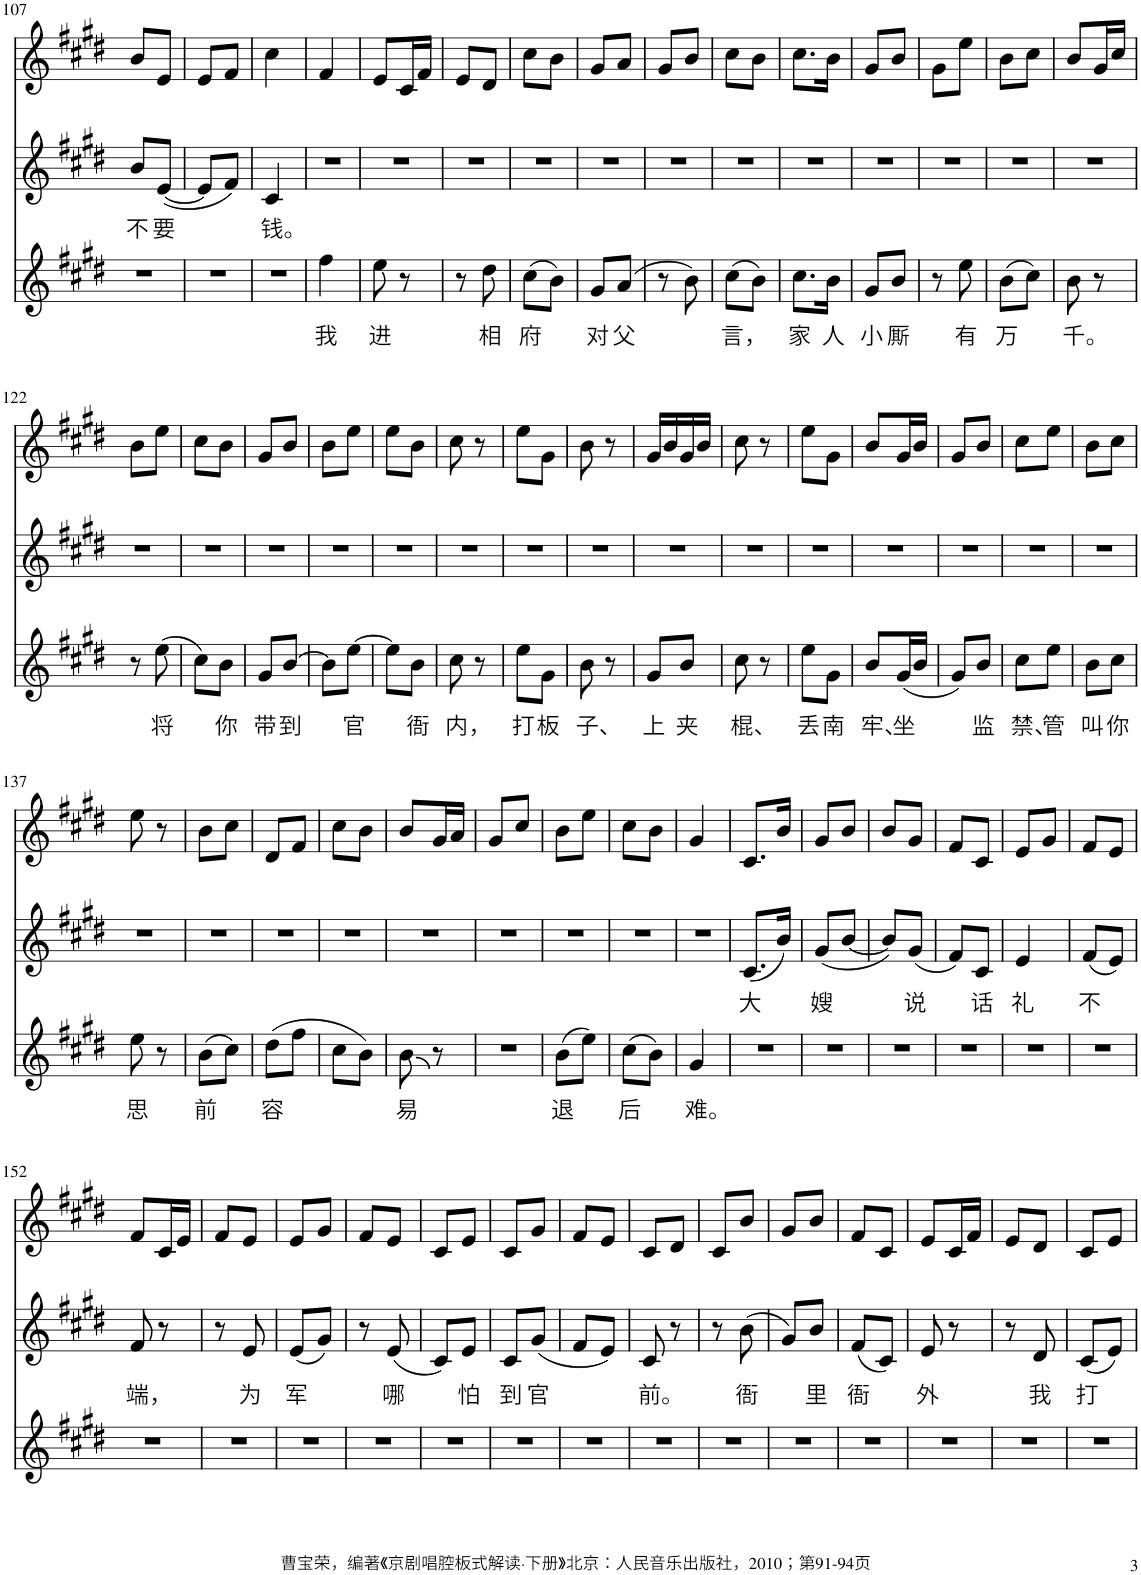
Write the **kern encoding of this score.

**kern	**text	**kern	**text	**kern
*part3	*part3	*part2	*part2	*part1
*staff3	*staff3	*staff2	*staff2	*staff1
*I"Piano	*	*I"Piano	*	*I"Piano
*I'Pno	*	*I'Pno	*	*I'Pno
!!LO:PB:g=z
*clefG2	*	*clefG2	*	*clefG2
*k[f#c#g#d#]	*	*k[f#c#g#d#]	*	*k[f#c#g#d#]
*M1/4	*	*M1/4	*	*M1/4
=107	=107	=107	=107	=107
!	!	!	!LO:LY:b	!
4r	.	8b/L	不	8b/L
!	!	!	!LO:LY:b	!
.	.	([8e/J	要	8e/J
=108	=108	=108	=108	=108
4r	.	8e/L]	.	8e/L
.	.	8f#/J)	.	8f#/J
=109	=109	=109	=109	=109
!	!	!	!LO:LY:b	!
4r	.	4c#/	钱。	4cc#\
=110	=110	=110	=110	=110
!	!LO:LY:b	!	!	!
4ff#\	我	4r	.	4f#/
=111	=111	=111	=111	=111
!	!LO:LY:b	!	!	!
8ee\	进	4r	.	8e/L
8r	.	.	.	16c#/L
.	.	.	.	16f#/JJ
=112	=112	=112	=112	=112
8r	.	4r	.	8e/L
!	!LO:LY:b	!	!	!
8dd#\	相	.	.	8d#/J
=113	=113	=113	=113	=113
!	!LO:LY:b	!	!	!
(8cc#\L	府	4r	.	8cc#\L
8b\J)	.	.	.	8b\J
=114	=114	=114	=114	=114
!	!LO:LY:b	!	!	!
8g#/L	对	4r	.	8g#/L
!	!LO:LY:b	!	!	!
(8a/J	父	.	.	8a/J
=115	=115	=115	=115	=115
8r	.	4r	.	8g#/L
8b\)	.	.	.	8b/J
=116	=116	=116	=116	=116
!	!LO:LY:b	!	!	!
(8cc#\L	言，	4r	.	8cc#\L
8b\J)	.	.	.	8b\J
=117	=117	=117	=117	=117
!	!LO:LY:b	!	!	!
8.cc#\L	家	4r	.	8.cc#\L
!	!LO:LY:b	!	!	!
16b\Jk	人	.	.	16b\Jk
=118	=118	=118	=118	=118
!	!LO:LY:b	!	!	!
8g#/L	小	4r	.	8g#/L
!	!LO:LY:b	!	!	!
8b/J	厮	.	.	8b/J
=119	=119	=119	=119	=119
8r	.	4r	.	8g#\L
!	!LO:LY:b	!	!	!
8ee\	有	.	.	8ee\J
=120	=120	=120	=120	=120
!	!LO:LY:b	!	!	!
(8b\L	万	4r	.	8b\L
8cc#\J)	.	.	.	8cc#\J
=121	=121	=121	=121	=121
!	!LO:LY:b	!	!	!
8b\	千。	4r	.	8b/L
8r	.	.	.	16g#/L
.	.	.	.	16cc#/JJ
!!LO:LB:g=z
=122	=122	=122	=122	=122
8r	.	4r	.	8b\L
!	!LO:LY:b	!	!	!
(8ee\	将	.	.	8ee\J
=123	=123	=123	=123	=123
8cc#\L)	.	4r	.	8cc#\L
!	!LO:LY:b	!	!	!
8b\J	你	.	.	8b\J
=124	=124	=124	=124	=124
!	!LO:LY:b	!	!	!
8g#/L	带	4r	.	8g#/L
!	!LO:LY:b	!	!	!
[8b/J	到	.	.	8b/J
=125	=125	=125	=125	=125
8b\L]	.	4r	.	8b\L
!	!LO:LY:b	!	!	!
[8ee\J	官	.	.	8ee\J
=126	=126	=126	=126	=126
8ee\L]	.	4r	.	8ee\L
!	!LO:LY:b	!	!	!
8b\J	衙	.	.	8b\J
=127	=127	=127	=127	=127
!	!LO:LY:b	!	!	!
8cc#\	内，	4r	.	8cc#\
8r	.	.	.	8r
=128	=128	=128	=128	=128
!	!LO:LY:b	!	!	!
8ee\L	打	4r	.	8ee\L
!	!LO:LY:b	!	!	!
8g#\J	板	.	.	8g#\J
=129	=129	=129	=129	=129
!	!LO:LY:b	!	!	!
8b\	子、	4r	.	8b\
8r	.	.	.	8r
=130	=130	=130	=130	=130
!	!LO:LY:b	!	!	!
8g#/L	上	4r	.	16g#/LL
.	.	.	.	16b/
!	!LO:LY:b	!	!	!
8b/J	夹	.	.	16g#/
.	.	.	.	16b/JJ
=131	=131	=131	=131	=131
!	!LO:LY:b	!	!	!
8cc#\	棍、	4r	.	8cc#\
8r	.	.	.	8r
=132	=132	=132	=132	=132
!	!LO:LY:b	!	!	!
8ee\L	丢	4r	.	8ee\L
!	!LO:LY:b	!	!	!
8g#\J	南	.	.	8g#\J
=133	=133	=133	=133	=133
!	!LO:LY:b	!	!	!
8b/L	牢、	4r	.	8b/L
!	!LO:LY:b	!	!	!
(16g#/L	坐	.	.	16g#/L
16b/JJ	.	.	.	16b/JJ
=134	=134	=134	=134	=134
8g#/L)	.	4r	.	8g#/L
!	!LO:LY:b	!	!	!
8b/J	监	.	.	8b/J
=135	=135	=135	=135	=135
!	!LO:LY:b	!	!	!
8cc#\L	禁、	4r	.	8cc#\L
!	!LO:LY:b	!	!	!
8ee\J	管	.	.	8ee\J
=136	=136	=136	=136	=136
!	!LO:LY:b	!	!	!
8b\L	叫	4r	.	8b\L
!	!LO:LY:b	!	!	!
8cc#\J	你	.	.	8cc#\J
!!LO:LB:g=z
=137	=137	=137	=137	=137
!	!LO:LY:b	!	!	!
8ee\	思	4r	.	8ee\
8r	.	.	.	8r
=138	=138	=138	=138	=138
!	!LO:LY:b	!	!	!
(8b\L	前	4r	.	8b\L
8cc#\J)	.	.	.	8cc#\J
=139	=139	=139	=139	=139
!	!LO:LY:b	!	!	!
(8dd#\L	容	4r	.	8d#/L
8ff#\J	.	.	.	8f#/J
=140	=140	=140	=140	=140
8cc#\L	.	4r	.	8cc#\L
8b\J)	.	.	.	8b\J
=141	=141	=141	=141	=141
!	!LO:LY:b	!	!	!
8b\	易	4r	.	8b/L
8r	.	.	.	16g#/L
.	.	.	.	16a/JJ
=142	=142	=142	=142	=142
4r	.	4r	.	8g#/L
.	.	.	.	8cc#/J
=143	=143	=143	=143	=143
!	!LO:LY:b	!	!	!
(8b\L	退	4r	.	8b\L
8ee\J)	.	.	.	8ee\J
=144	=144	=144	=144	=144
!	!LO:LY:b	!	!	!
(8cc#\L	后	4r	.	8cc#\L
8b\J)	.	.	.	8b\J
=145	=145	=145	=145	=145
!	!LO:LY:b	!	!	!
4g#/	难。	4r	.	4g#/
=146	=146	=146	=146	=146
!	!	!	!LO:LY:b	!
4r	.	(8.c#/L	大	8.c#/L
.	.	16b/Jk)	.	16b/Jk
=147	=147	=147	=147	=147
!	!	!	!LO:LY:b	!
4r	.	(8g#/L	嫂	8g#/L
.	.	[8b/J	.	8b/J
=148	=148	=148	=148	=148
4r	.	8b/L])	.	8b/L
!	!	!	!LO:LY:b	!
.	.	(8g#/J	说	8g#/J
=149	=149	=149	=149	=149
4r	.	8f#/L)	.	8f#/L
!	!	!	!LO:LY:b	!
.	.	8c#/J	话	8c#/J
=150	=150	=150	=150	=150
!	!	!	!LO:LY:b	!
4r	.	4e/	礼	8e/L
.	.	.	.	8g#/J
=151	=151	=151	=151	=151
!	!	!	!LO:LY:b	!
4r	.	(8f#/L	不	8f#/L
.	.	8e/J)	.	8e/J
!!LO:LB:g=z
=152	=152	=152	=152	=152
!	!	!	!LO:LY:b	!
4r	.	8f#/	端，	8f#/L
.	.	8r	.	16c#/L
.	.	.	.	16e/JJ
=153	=153	=153	=153	=153
4r	.	8r	.	8f#/L
!	!	!	!LO:LY:b	!
.	.	8e/	为	8e/J
=154	=154	=154	=154	=154
!	!	!	!LO:LY:b	!
4r	.	(8e/L	军	8e/L
.	.	8g#/J)	.	8g#/J
=155	=155	=155	=155	=155
4r	.	8r	.	8f#/L
!	!	!	!LO:LY:b	!
.	.	(8e/	哪	8e/J
=156	=156	=156	=156	=156
4r	.	8c#/L)	.	8c#/L
!	!	!	!LO:LY:b	!
.	.	8e/J	怕	8e/J
=157	=157	=157	=157	=157
!	!	!	!LO:LY:b	!
4r	.	8c#/L	到	8c#/L
!	!	!	!LO:LY:b	!
.	.	(8g#/J	官	8g#/J
=158	=158	=158	=158	=158
4r	.	8f#/L	.	8f#/L
.	.	8e/J)	.	8e/J
=159	=159	=159	=159	=159
!	!	!	!LO:LY:b	!
4r	.	8c#/	前。	8c#/L
.	.	8r	.	8d#/J
=160	=160	=160	=160	=160
4r	.	8r	.	8c#/L
!	!	!	!LO:LY:b	!
.	.	(8b\	衙	8b/J
=161	=161	=161	=161	=161
4r	.	8g#/L)	.	8g#/L
!	!	!	!LO:LY:b	!
.	.	8b/J	里	8b/J
=162	=162	=162	=162	=162
!	!	!	!LO:LY:b	!
4r	.	(8f#/L	衙	8f#/L
.	.	8c#/J)	.	8c#/J
=163	=163	=163	=163	=163
!	!	!	!LO:LY:b	!
4r	.	8e/	外	8e/L
.	.	8r	.	16c#/L
.	.	.	.	16f#/JJ
=164	=164	=164	=164	=164
4r	.	8r	.	8e/L
!	!	!	!LO:LY:b	!
.	.	8d#/	我	8d#/J
=165	=165	=165	=165	=165
!	!	!	!LO:LY:b	!
4r	.	(8c#/L	打	8c#/L
.	.	8e/J)	.	8e/J
=	=	=	=	=
*-	*-	*-	*-	*-
